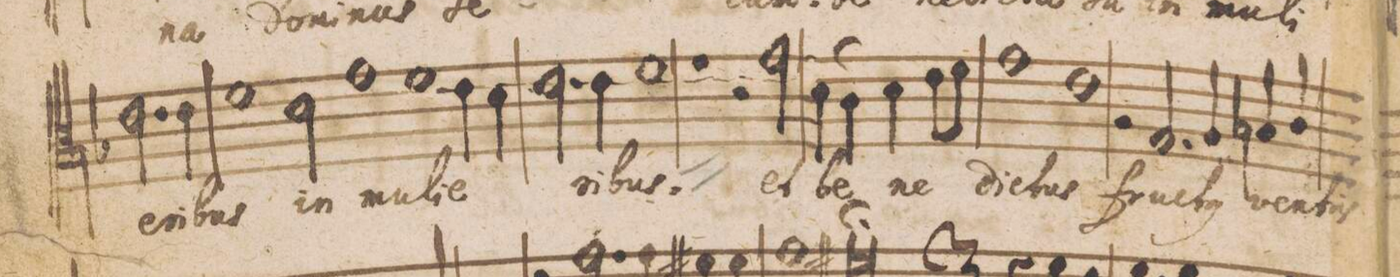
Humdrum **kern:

**kern	**text	**text
*I"Altus	*	*
*clefC3	*	*
*k[b-]	*	*
*met(C|)	*	*
*M2/1	*	*
2.e\	-e-	.
4e\	-ri-	.
1f	-bus	.
=15-	=15-	=15-
2d\	in	.
1g	mu-	.
1f\	-li-	.
=16-	=16-	=16-
4e\	-e-	.
4d\	.	.
2.e\	.	.
4e\	-ri-	.
=17-	=17-	=17-
1f	-bus.	.
1r	.	.
=18-	=18-	=18-
2r	.	.
2g\	et	.
(>4d\	be-	.
4c\)	.	.
4d\	-ne-	.
8e\L	.	.
8f\J	.	.
=19-	=19-	=19-
1g	-di-	.
1e	-ctus	.
=20-	=20-	=20-
2r	.	.
2.G/	fru-	.
4A/	-ct(us)	.
4Bn/	ven-	.
4c/	-tris	.
=21-	=21-	=21-
*-	*-	*-
